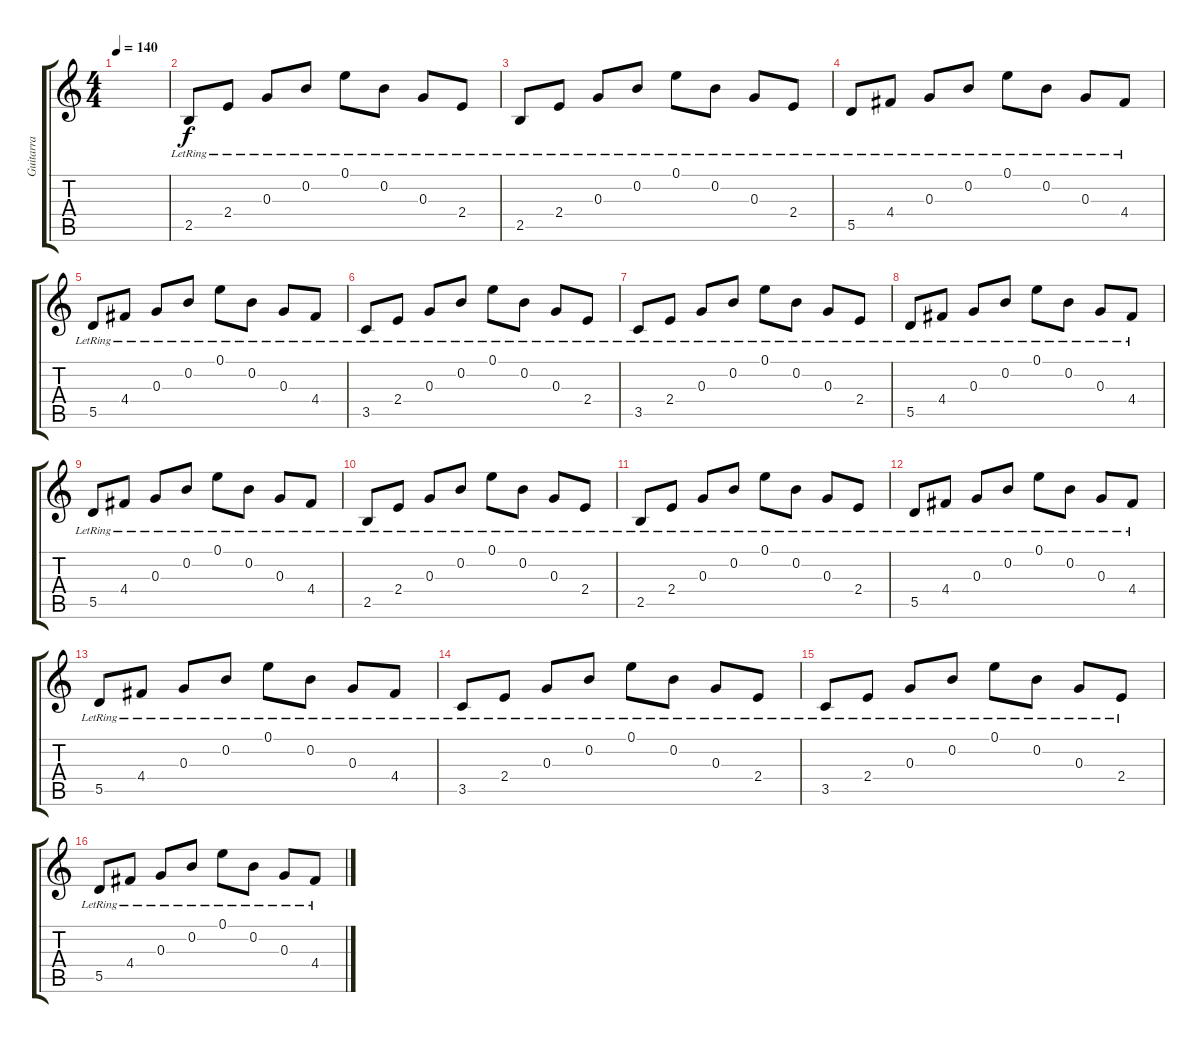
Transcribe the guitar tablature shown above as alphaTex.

\track ("Guitarra" "Guitarra") {instrument distortionguitar}
\staff {score tabs}
\tuning (E4 B3 G3 D3 A2 E2) {hide}
\ts (4 4)
\tempo 140
\clef g2
\ks c
|
2.5{lr}.8{instrument electricguitarclean} 2.4{lr}.8 0.3{lr}.8 0.2{lr}.8 0.1{lr}.8 0.2{lr}.8 0.3{lr}.8 2.4{lr}.8 |
2.5{lr}.8 2.4{lr}.8 0.3{lr}.8 0.2{lr}.8 0.1{lr}.8 0.2{lr}.8 0.3{lr}.8 2.4{lr}.8 |
5.5{lr}.8 4.4{lr}.8 0.3{lr}.8 0.2{lr}.8 0.1{lr}.8 0.2{lr}.8 0.3{lr}.8 4.4{lr}.8 |
5.5{lr}.8 4.4{lr}.8 0.3{lr}.8 0.2{lr}.8 0.1{lr}.8 0.2{lr}.8 0.3{lr}.8 4.4{lr}.8 |
3.5{lr}.8 2.4{lr}.8 0.3{lr}.8 0.2{lr}.8 0.1{lr}.8 0.2{lr}.8 0.3{lr}.8 2.4{lr}.8 |
3.5{lr}.8 2.4{lr}.8 0.3{lr}.8 0.2{lr}.8 0.1{lr}.8 0.2{lr}.8 0.3{lr}.8 2.4{lr}.8 |
5.5{lr}.8 4.4{lr}.8 0.3{lr}.8 0.2{lr}.8 0.1{lr}.8 0.2{lr}.8 0.3{lr}.8 4.4{lr}.8 |
5.5{lr}.8 4.4{lr}.8 0.3{lr}.8 0.2{lr}.8 0.1{lr}.8 0.2{lr}.8 0.3{lr}.8 4.4{lr}.8 |
2.5{lr}.8{instrument electricguitarclean} 2.4{lr}.8 0.3{lr}.8 0.2{lr}.8 0.1{lr}.8 0.2{lr}.8 0.3{lr}.8 2.4{lr}.8 |
2.5{lr}.8 2.4{lr}.8 0.3{lr}.8 0.2{lr}.8 0.1{lr}.8 0.2{lr}.8 0.3{lr}.8 2.4{lr}.8 |
5.5{lr}.8 4.4{lr}.8 0.3{lr}.8 0.2{lr}.8 0.1{lr}.8 0.2{lr}.8 0.3{lr}.8 4.4{lr}.8 |
5.5{lr}.8 4.4{lr}.8 0.3{lr}.8 0.2{lr}.8 0.1{lr}.8 0.2{lr}.8 0.3{lr}.8 4.4{lr}.8 |
3.5{lr}.8 2.4{lr}.8 0.3{lr}.8 0.2{lr}.8 0.1{lr}.8 0.2{lr}.8 0.3{lr}.8 2.4{lr}.8 |
3.5{lr}.8 2.4{lr}.8 0.3{lr}.8 0.2{lr}.8 0.1{lr}.8 0.2{lr}.8 0.3{lr}.8 2.4{lr}.8 |
5.5{lr}.8 4.4{lr}.8 0.3{lr}.8 0.2{lr}.8 0.1{lr}.8 0.2{lr}.8 0.3{lr}.8 4.4{lr}.8
